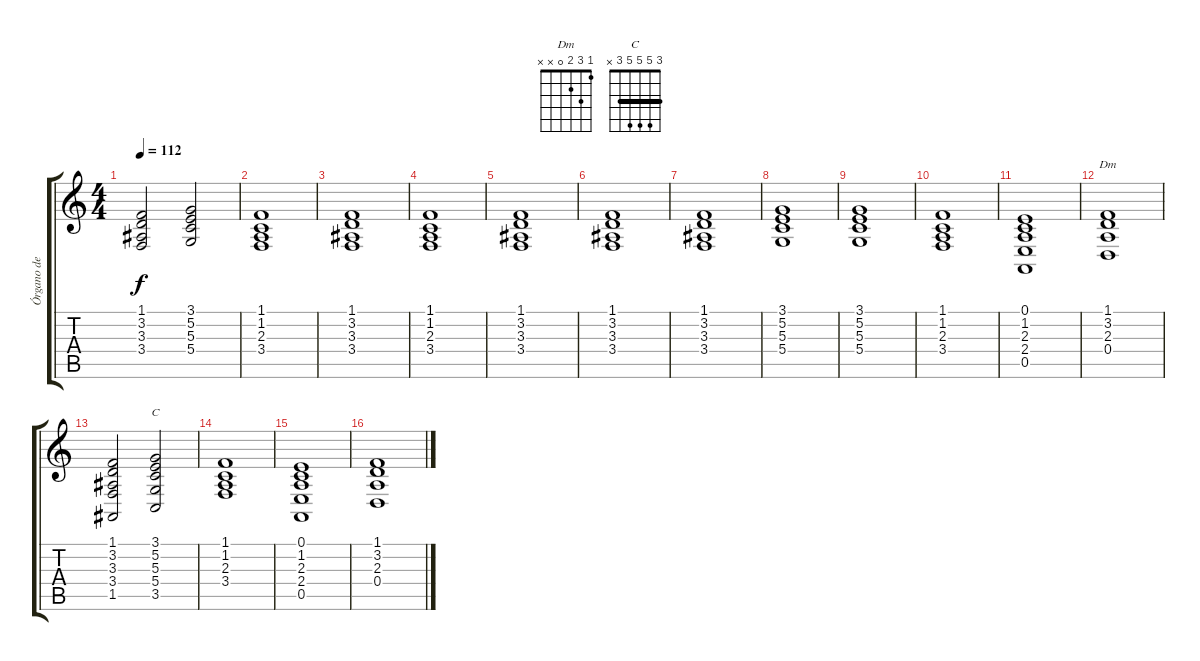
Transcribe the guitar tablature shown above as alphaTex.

\track ("Órgano de Fondo" "Órgano de ") {instrument fx7echoes}
\staff {score tabs}
\tuning (E4 B3 G3 D3 A2 E2) {hide}
\chord ("Dm" 1 3 2 0 x x)
\chord ("C" 3 5 5 5 3 x) {barre 3}
\ts (4 4)
\tempo 112
\clef g2
\ks c
(1.1 3.2 3.3 3.4).2{dy f} (3.1 5.2 5.3 5.4).2 |
(1.1 1.2 2.3 3.4).1 |
(1.1 3.2 3.3 3.4).1 |
(1.1 1.2 2.3 3.4).1 |
(1.1 3.2 3.3 3.4).1 |
(1.1 3.2 3.3 3.4).1 |
(1.1 3.2 3.3 3.4).1 |
(3.1 5.2 5.3 5.4).1 |
(3.1 5.2 5.3 5.4).1 |
(1.1 1.2 2.3 3.4).1 |
(0.1 1.2 2.3 2.4 0.5).1 |
(1.1 3.2 2.3 0.4).1{ch "Dm"} |
(1.1 3.2 3.3 3.4 1.5).2 (3.1 5.2 5.3 5.4 3.5).2{ch "C"} |
(1.1 1.2 2.3 3.4).1 |
(0.1 1.2 2.3 2.4 0.5).1 |
(1.1 3.2 2.3 0.4).1
